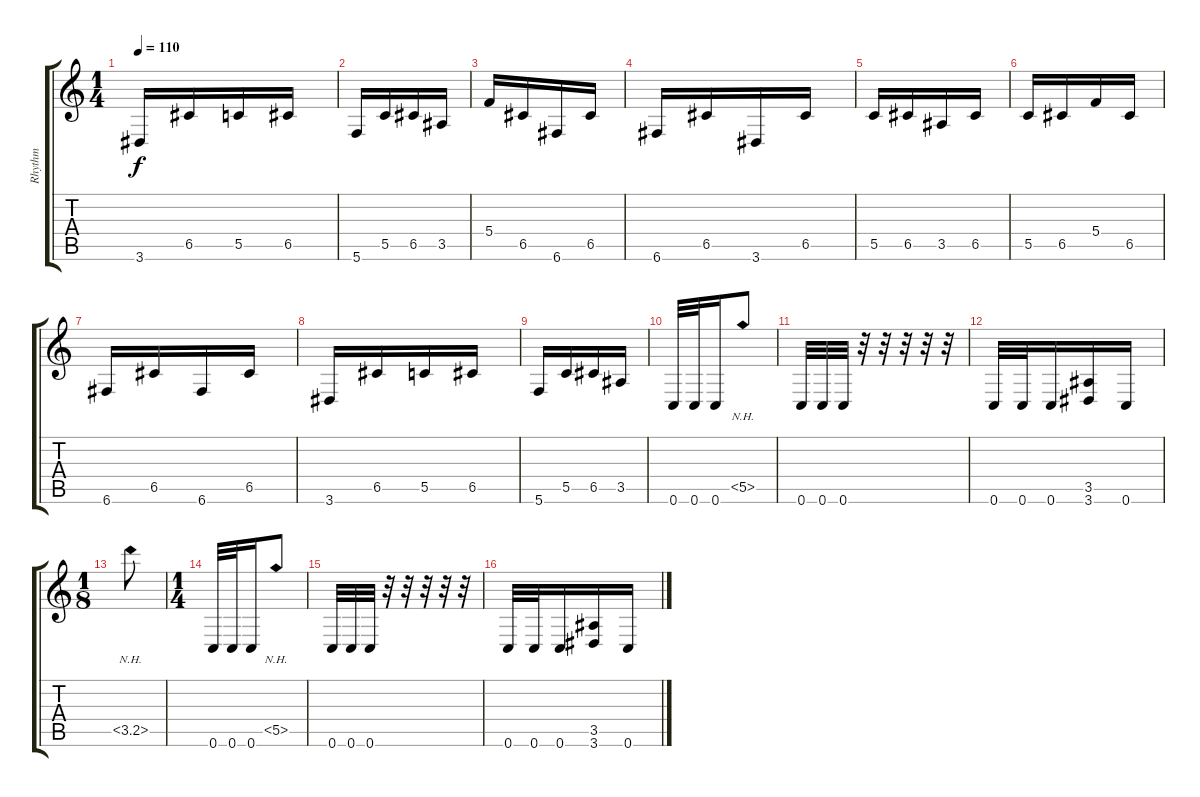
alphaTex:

\track ("Rhythm" "Rhythm") {instrument distortionguitar}
\staff {score tabs}
\tuning (D4 A3 F3 C3 G2 C2) {hide}
\ts (1 4)
\tempo 110
\clef g2
\ks c
3.6.16{dy f} 6.5.16 5.5.16 6.5.16 |
5.6.16 5.5.16 6.5.16 3.5.16 |
5.4.16 6.5.16 6.6.16 6.5.16 |
6.6.16 6.5.16 3.6.16 6.5.16 |
5.5.16 6.5.16 3.5.16 6.5.16 |
5.5.16 6.5.16 5.4.16 6.5.16 |
6.6.16 6.5.16 6.6.16 6.5.16 |
3.6.16 6.5.16 5.5.16 6.5.16 |
5.6.16 5.5.16 6.5.16 3.5.16 |
0.6.32 0.6.32 0.6.16 5.5{nh}.8 |
0.6.32 0.6.32 0.6.32 r.32 r.32 r.32 r.32 r.32 |
0.6.32 0.6.32 0.6.16 (3.5 3.6).16 0.6.16 |
\ts (1 8)
3.5{nh}.8 |
\ts (1 4)
0.6.32 0.6.32 0.6.16 5.5{nh}.8 |
0.6.32 0.6.32 0.6.32 r.32 r.32 r.32 r.32 r.32 |
0.6.32 0.6.32 0.6.16 (3.5 3.6).16 0.6.16
